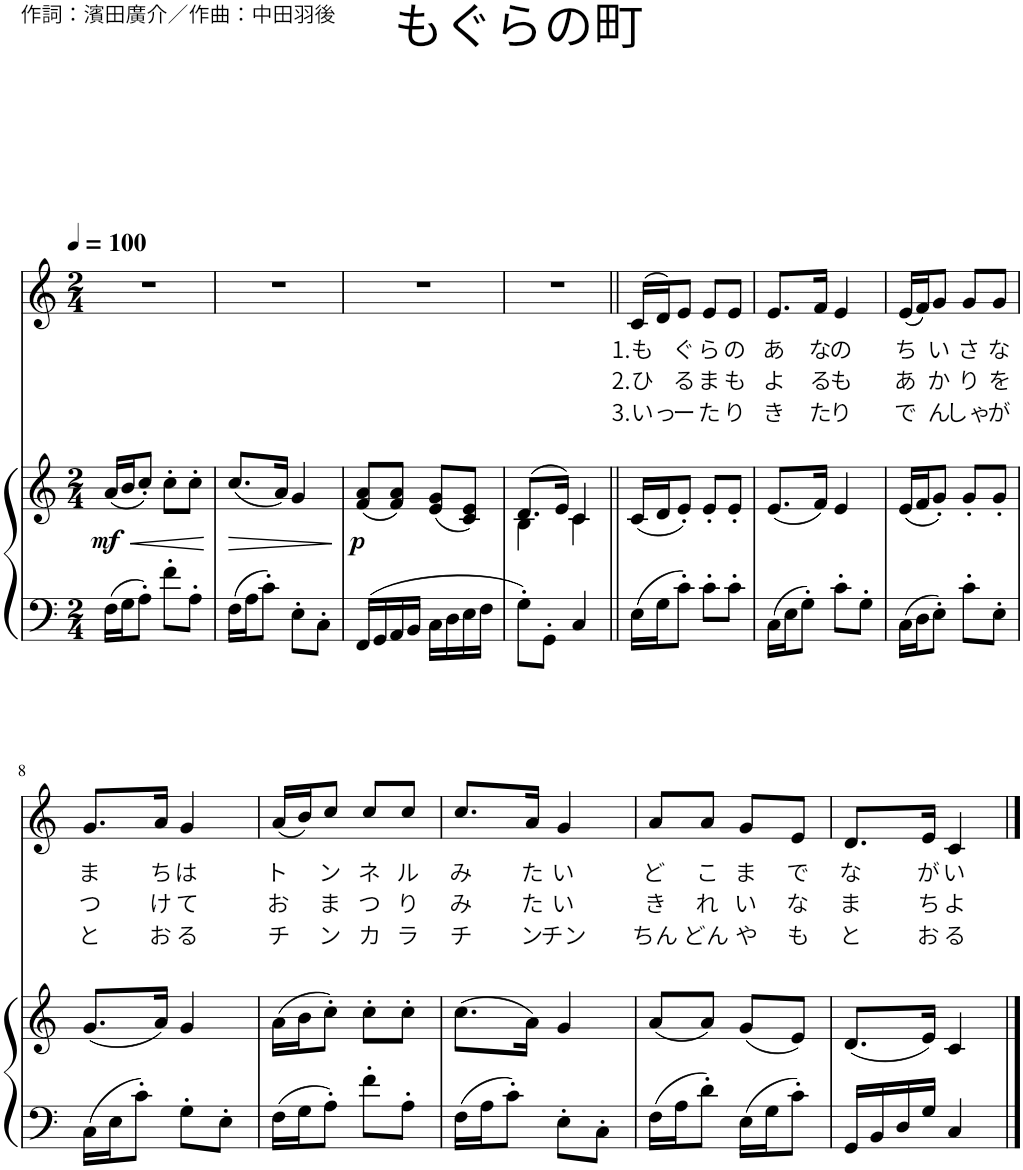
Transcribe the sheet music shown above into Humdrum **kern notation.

**kern	**kern	**dynam	**kern	**text	**text	**text
*part2	*part2	*part2	*part1	*part1	*part1	*part1
*staff3	*staff2	*staff2/3	*staff1	*staff1	*staff1	*staff1
*I"ピアノ	*	*	*I"ボーカル	*	*	*
*clefF4	*clefG2	*	*clefG2	*	*	*
*k[]	*k[]	*	*k[]	*	*	*
*M2/4	*M2/4	*	*M2/4	*	*	*
*MM100	*MM100	*	*MM100	*	*	*
=1	=1	=1	=1	=1	=1	=1
!	!	!LO:HP:b	!	!	!	!
!	!	!LO:DY:n=1:b	!	!	!	!
16F\LL	(<16a/LL	< mf	2r	.	.	.
16G\J	16b/J	.	.	.	.	.
8A'\J	8cc'/J)	.	.	.	.	.
8f'\L	8cc'\L	.	.	.	.	.
8A'\J	8cc'\J	.	.	.	.	.
.	.	[	.	.	.	.
=2	=2	=2	=2	=2	=2	=2
!	!	!LO:HP:b	!	!	!	!
16F\LL	(8.cc/L	>	2r	.	.	.
16A\J	.	.	.	.	.	.
8c'\J	.	.	.	.	.	.
.	16a/Jk)	.	.	.	.	.
8E'\L	4g/	.	.	.	.	.
8C'\J	.	.	.	.	.	.
.	.	]	.	.	.	.
=3	=3	=3	=3	=3	=3	=3
!	!	!LO:DY:b	!	!	!	!
16FF/LL	(8f/ 8a/L	p	2r	.	.	.
16GG/	.	.	.	.	.	.
16AA/	8f/ 8a/J)	.	.	.	.	.
16BB/JJ	.	.	.	.	.	.
16C\LL	(8e/ 8g/L	.	.	.	.	.
16D\	.	.	.	.	.	.
16E\	8c/ 8e/J)	.	.	.	.	.
16F\JJ	.	.	.	.	.	.
=4	=4	=4	=4	=4	=4	=4
*	*^	*	*	*	*	*
8G'\L	(8.d/L	4B\	.	2r	.	.	.
8GG'\J	.	.	.	.	.	.	.
.	16e/Jk)	.	.	.	.	.	.
4C/	4c/	4c\	.	.	.	.	.
=5||	=5||	=5||	=5||	=5||	=5||	=5||	=5||
!	!	!	!	!	!LO:LY:b	!LO:LY:b	!LO:LY:b
*	*v	*v	*	*	*	*	*
16E\LL	(16c/LL	.	(>16c/LL	1.も	2.ひ	3.いっ
16G\J	16d/J	.	16d/J)	.	.	.
!	!	!	!	!LO:LY:b	!LO:LY:b	!LO:LY:b
8c'\J	8e'/J)	.	8e/J	ぐ	る	ー
!	!	!	!	!LO:LY:b	!LO:LY:b	!LO:LY:b
8c'\L	8e'/L	.	8e/L	ら	ま	た
!	!	!	!	!LO:LY:b	!LO:LY:b	!LO:LY:b
8c'\J	8e'/J	.	8e/J	の	も	り
=6	=6	=6	=6	=6	=6	=6
!	!	!	!	!LO:LY:b	!LO:LY:b	!LO:LY:b
16C\LL	(8.e/L	.	8.e/L	あ	よ	き
16E\J	.	.	.	.	.	.
8G'\J	.	.	.	.	.	.
!	!	!	!	!LO:LY:b	!LO:LY:b	!LO:LY:b
.	16f/Jk)	.	16f/Jk	な	る	た
!	!	!	!	!LO:LY:b	!LO:LY:b	!LO:LY:b
8c'\L	4e/	.	4e/	の	も	り
8G'\J	.	.	.	.	.	.
=7	=7	=7	=7	=7	=7	=7
!	!	!	!	!LO:LY:b	!LO:LY:b	!LO:LY:b
16C\LL	(16e/LL	.	(16e/LL	ち	あ	で
16D\J	16f/J	.	16f/J)	.	.	.
!	!	!	!	!LO:LY:b	!LO:LY:b	!LO:LY:b
8E'\J	8g'/J)	.	8g/J	い	か	ん
!	!	!	!	!LO:LY:b	!LO:LY:b	!LO:LY:b
8c'\L	8g'/L	.	8g/L	さ	り	しゃ
!	!	!	!	!LO:LY:b	!LO:LY:b	!LO:LY:b
8E'\J	8g'/J	.	8g/J	な	を	が
!!LO:LB:g=z
=8	=8	=8	=8	=8	=8	=8
!	!	!	!	!LO:LY:b	!LO:LY:b	!LO:LY:b
16C\LL	(8.g/L	.	8.g/L	ま	つ	と
16E\J	.	.	.	.	.	.
8c'\J	.	.	.	.	.	.
!	!	!	!	!LO:LY:b	!LO:LY:b	!LO:LY:b
.	16a/Jk)	.	16a/Jk	ち	け	お
!	!	!	!	!LO:LY:b	!LO:LY:b	!LO:LY:b
8G'\L	4g/	.	4g/	は	て	る
8E'\J	.	.	.	.	.	.
=9	=9	=9	=9	=9	=9	=9
!	!	!	!	!LO:LY:b	!LO:LY:b	!LO:LY:b
16F\LL	(16a\LL	.	(16a/LL	ト	お	チ
16G\J	16b\J	.	16b/J)	.	.	.
!	!	!	!	!LO:LY:b	!LO:LY:b	!LO:LY:b
8A'\J	8cc'\J)	.	8cc/J	ン	ま	ン
!	!	!	!	!LO:LY:b	!LO:LY:b	!LO:LY:b
8f'\L	8cc'\L	.	8cc/L	ネ	つ	カ
!	!	!	!	!LO:LY:b	!LO:LY:b	!LO:LY:b
8A'\J	8cc'\J	.	8cc/J	ル	り	ラ
=10	=10	=10	=10	=10	=10	=10
!	!	!	!	!LO:LY:b	!LO:LY:b	!LO:LY:b
16F\LL	(8.cc\L	.	8.cc/L	み	み	チ
16A\J	.	.	.	.	.	.
8c'\J	.	.	.	.	.	.
!	!	!	!	!LO:LY:b	!LO:LY:b	!LO:LY:b
.	16a\Jk)	.	16a/Jk	た	た	ン
!	!	!	!	!LO:LY:b	!LO:LY:b	!LO:LY:b
8E'\L	4g/	.	4g/	い	い	チン
8C'\J	.	.	.	.	.	.
=11	=11	=11	=11	=11	=11	=11
!	!	!	!	!LO:LY:b	!LO:LY:b	!LO:LY:b
16F\LL	(8a/L	.	8a/L	ど	き	ちん
16A\J	.	.	.	.	.	.
!	!	!	!	!LO:LY:b	!LO:LY:b	!LO:LY:b
8d'\J	8a/J)	.	8a/J	こ	れ	どん
!	!	!	!	!LO:LY:b	!LO:LY:b	!LO:LY:b
16E\LL	(8g/L	.	8g/L	ま	い	や
16G\J	.	.	.	.	.	.
!	!	!	!	!LO:LY:b	!LO:LY:b	!LO:LY:b
8c'\J	8e/J)	.	8e/J	で	な	も
=12	=12	=12	=12	=12	=12	=12
!	!	!	!	!LO:LY:b	!LO:LY:b	!LO:LY:b
16GG/LL	(8.d/L	.	8.d/L	な	ま	と
16BB/	.	.	.	.	.	.
16D/	.	.	.	.	.	.
!	!	!	!	!LO:LY:b	!LO:LY:b	!LO:LY:b
16G/JJ	16e/Jk)	.	16e/Jk	が	ち	お
!	!	!	!	!LO:LY:b	!LO:LY:b	!LO:LY:b
4C/	4c/	.	4c/	い	よ	る
==	==	==	==	==	==	==
*-	*-	*-	*-	*-	*-	*-
